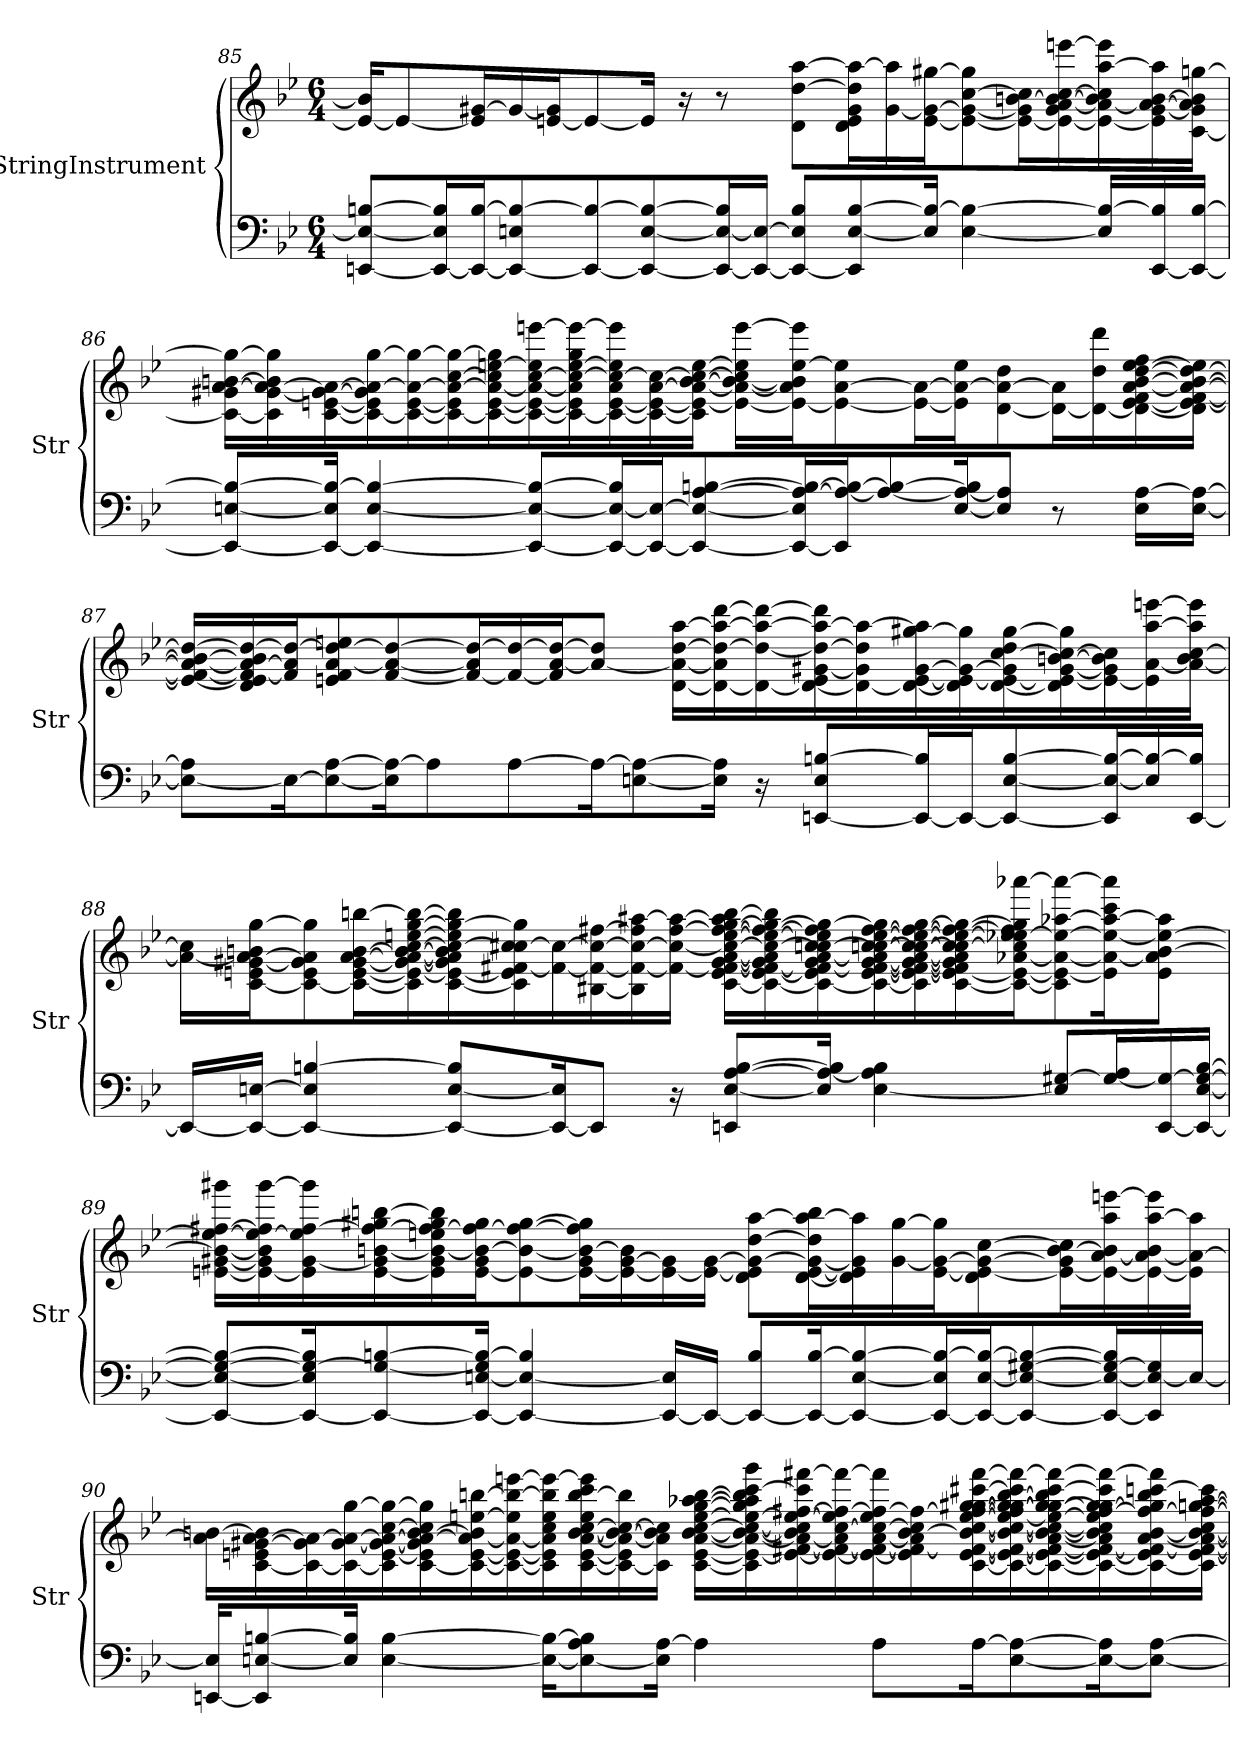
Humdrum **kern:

**kern	**kern
*part2	*part1
*staff2	*staff1
*I"StringInstrument	*I"StringInstrument
*I'Str	*I'Str
!!LO:LB:g=z
*clefF4	*clefG2
*k[b-e-]	*k[b-e-]
*M6/4	*M6/4
=85	=85
[8EEn/ 8E/_ [8Bn/L	16e/_ 16b/]KL
.	8e/_
16EE/_ 16E/] 16B/]L	.
16EE/_ [16B/J	16e/] [16g#X/L
8EE/_ 8En/ 8B/_	16g#/_
.	[16en/ 16g#/]J
8EE/_ 8B/_	8e/_
8EE/_ [8E/ 8B/_	16e/Jk]
.	16r
16EE/_ 16E/_ 16B/]L	8r
16EE/_ 16E/_JJ	.
8EE/_ 8E/] 8B/L	8d\ [8dd\ [8aa\L
8EE/] [8E/ [8B/	16d\ 16e\ 16g#\ 16dd\] 16aa\_L
.	[16g#\ 16aa\]
16E/] 16B/_Jk	[16e\ 16g#\_ [16gg#X\J
[4E\ 4B\_	8e\_ 8g#\_ [8cc\ 8gg#\]
.	16e\_ 16g#\] [16bn\ 16cc\]L
.	16e\_ 16g#\ [16a\ 16b\_ [16cc\ [16eeen\
16E/] 16B/_LL	16e\_ 16a\_ 16b\] 16cc\] [16aa\ 16eee\]
[16EE/ 16B/]	16e\] [16g#\ 16a\_ [16b\ 16aa\]
16EE/_ [16B/JJ	[16c\ 16g#\] 16a\] 16b\] [16ggn\JJ
!!LO:LB:g=z
=86	=86
8EE/_ [8En/ 8B/_L	16c\_ 16g#X\ [16a\ [16bn\ 16gg\_LL
.	16c\] [16g#\ 16a\_ 16b\] 16gg\]
16EE/_ 16E/] 16B/_Jk	[16c\ [16en\ 16g#\_ 16a\_
4EE/_ [4E/ 4B/_	16c\_ 16e\] 16g#\] 16a\_ [16gg\
.	16c\_ [16e\ 16a\_ 16gg\_
.	16c\_ 16e\] 16a\_ [16cc\ 16gg\_
.	16c\_ [16e\ 16a\_ 16cc\] [16een\ 16gg\]
8EE/_ 8E/_ 8B/_L	16c\_ 16e\_ 16a\_ [16cc\ 16ee\] [16eeen\
.	16c\_ 16e\] 16a\] 16cc\_ [16ee\ 16gg\ 16eee\_
16EE/_ 16E/_ 16B/]L	16c\_ [16e\ 16a\ 16cc\_ 16ee\] 16eee\]
16EE/_ 16E/_J	16c\_ 16e\_ [16a\ 16cc\_
8EE/_ 8E/_ [8A/ [8Bn/	16c\] 16e\_ 16a\_ [16b\ 16cc\_ [16ee\JJ
.	16e\_ 16a\_ 16b\_ 16cc\] 16ee\] [16eee\LL
16EE/_ 16E/] 16A/_ 16B/_L	16e\_ 16a\] 16b\] [16ee\ 16eee\]J
16EE/] 16A/_ 16B/_J	8e\_ [8a\ 8ee\]
8A/_ 8B/_	.
.	16e\_ 16a\_L
[16E/ 16A/_ 16B/]K	16e\] 16a\_ 16ee\J
8E/] 8A/]J	[8d\ 8a\_ 8dd\
8r	16d\_ 16a\]L
.	16d\_ 16dd\ 16ddd\
16E\ [16A\LL	16d\_ [16e\ 16f\ [16a\ [16b\ [16dd\ [16ee\ 16ff\
[16E\ 16A\_JJ	16d\] 16e\_ [16f\ 16a\_ 16b\_ 16dd\_ 16ee\]JJ
!!LO:LB:g=z
=87	=87
8E\_ 8A\]L	16e/_ 16f/_ 16a/_ 16b/_ 16dd/_LL
.	16d/ 16e/] 16f/_ 16a/_ 16b/] 16dd/_
16E\K_	16f/] 16a/] 16dd/_J
8E\_ [8A\	8en/ 8f/ [8a/ 8dd/_ 8een/
16E\] 16A\_K	[8f/ 8a/_ 8dd/_
8A\]	.
.	16f/_ 16a/] 16dd/_L
[8A\	16f/_ 16dd/_
.	16f/] [16a/ 16dd/_J
16A\K_	8a/_ 8dd/]J
[8En\ 8A\_	.
.	[16d\ 16a\_ [16dd\ [16aa\LL
16E\] 16A\]Jk	16d\_ 16a\] 16dd\_ 16aa\_ [16ddd\
16r	16d\_ 16dd\_ 16aa\_ 16ddd\_
[8EEn/ 8E/ [8Bn/L	16d\_ 16e\ [16g#X\ 16dd\_ 16aa\_ 16ddd\]
.	16d\_ 16g#\] 16dd\] 16aa\_
16EE/_ 16B/]L	16d\_ [16e\ [16g#\ [16gg#X\ 16aa\]
16EE/J_	16d\] 16e\_ 16g#\_ 16gg#\]
8EE/_ [8E/ [8B/	[16d\ 16e\_ 16g#\] [16cc\ 16dd\ [16gg#\
.	16d\] 16e\_ [16g#\ [16bn\ 16cc\_ 16gg#\]
16EE/] 16E/_ 16B/_L	16e\_ 16g#\] 16b\] 16cc\]
16E/] 16B/_	16e\] [16a\ [16aa\ [16eeen\
[16EE/ 16B/]JJ	16a\_ 16b\ [16cc\ 16aa\] 16eee\]JJ
!!LO:LB:g=z
=88	=88
16EE/LL_	16a\_ 16cc\]LL
16EE/_ [16En/JJ	[16c\ 16en\ [16g#X\ 16a\_ 16bn\ [16gg\J
4EE/_ 4E/] [4Bn/	8c\_ 8e\ 8g#\] 8a\] 8gg\]
.	16c\_ [16e\ [16g#\ [16a\ [16b\ [16bbn\L
.	16c\] 16e\_ 16g#\_ 16a\_ 16b\_ [16cc\ [16een\ [16gg\ 16bb\_
8EE/_ [8E/ 8B/]L	[16c\ 16e\_ 16g#\] 16a\] 16b\] 16cc\_ 16ee\] 16gg\_ 16bb\]
.	16c\] 16e\] [16f#X\ 16cc\] [16cc#X\ 16gg\]
16EE/_ 16E/]K	16f#\_ 16cc#\_
8EE/J]	[16B#X\ 16f#\_ 16cc#\_ [16ff#X\
.	16B#\] 16f#\_ 16cc#\_ 16ff#\] [16aa#X\
16r	16f#\_ 16cc#\_ [16ff#\ 16aa#\_JJ
8EEn/ [8E/ [8A/ [8B/L	[16c\ 16e\ 16f#\_ [16g#\ [16a\ 16cc#\_ [16ee\ 16ff#\_ [16gg\ 16aa#\] [16bb\LL
.	16c\_ [16e\ 16f#\_ 16g#\] 16a\] 16cc#\_ 16ee\_ 16ff#\_ 16gg\_ 16bb\]
16E/] 16A/_ 16B/]Jk	16c\_ 16e\] 16f#\_ 16g#\ [16a\ 16ccn\ 16cc#\_ 16ee\] 16ff#\] 16gg\_
[4E\ 4A\] 4B\	16c\_ [16e\ 16f#\_ [16g#\ 16a\] [16ccn\ 16cc#\_ [16ee\ [16ff#\ 16gg\]
.	16c\] 16e\_ 16f#\_ 16g#\_ [16a\ 16cc\_ 16cc#\_ 16ee\_ 16ff#\_ [16gg\
.	[16c\ 16e\_ 16f#\] 16g#\] 16a\] 16cc\_ 16cc#\] 16ee\_ 16ff#\_ 16gg\_
.	16c\_ 16e\_ [16a-X\ 16cc\] [16ee-X\ 16ee\] 16ff#\] 16gg\] [16aaa-X\J
8E/] [8G#X/L	8c\] 8e\_ 8a-\_ 8ee-\_ [8aa-X\ 8aaa-\_
16G#/_ 16A/L	16e\] 16a-\_ 16ee-\_ 16aa-\_ 16ccc\ 16aaa-\]K
[16EE/ 16G#/_	8e\ 8a-\] [8b\ 8ee-\_ 8aa-\]J
16EE/_ [16E/ 16G#/_ [16B/JJ	.
!!LO:LB:g=z
=89	=89
8EE/_ 8E/_ 8G#/_ 8B/_L	[16en\ [16g#X\ 16b\_ 16ee-\_ [16ff#X\ 16ggg#X\LL
.	16e\_ 16g#\] 16b\] 16ee-\_ 16ff#\] [16ggg#\
16EE/_ 16E/] 16G#/_ 16B/]K	16e\] [16g#\ 16ee-\] [16ff#\ 16ggg#\]
8EE/_ 8G#/_ [8Bn/	[16e\ 16g#\] [16bn\ 16ff#\_ 16gg#X\ [16bbn\
.	16e\] 16g#\ 16b\_ 16een\ 16ff#\_ 16gg#\ 16bb\]
16EE/_ [16En/ 16G#/] 16B/_Jk	[16e\ 16g#\ 16b\_ 16ff#\_ 16gg#\J
4EE/_ 4E/_ 4B/]	8e\_ 8b\_ 8ff#\_ [8gg#\
.	16e\_ 16g#\ 16b\_ 16ff#\] 16gg#\]L
.	16e\_ [16g#\ 16b\]
16EE/_ 16E/]LL	16e\_ 16g#\]
16EE/JJ_	16e\_ [16g#\JJ
8EE/_ 8B/L	8d\ 8e\] 8g#\_ [8dd\ [8aa\L
16EE/_ [16B/K	[16d\ [16e\ 16g#\_ 16dd\] 16aa\_ 16bb\L
8EE/_ [8E/ 8B/_	16d\] 16e\] 16g#\] 16aa\]
.	[16g#\ [16gg#\
16EE/_ 16E/] 16B/_L	[16e\ 16g#\_ 16gg#\]J
16EE/_ [16E/ 16B/_J	8d\ 8e\_ 8g#\_ [8cc\
8EE/_ 8E/_ [8G#X/ 8B/_	.
.	16e\_ 16g#\] [16b\ 16cc\]L
16EE/_ 16E/_ 16G#/_ 16B/]L	16e\_ [16a\ 16b\] 16aa\ [16eeen\
16EE/] 16E/_ 16G#/]	16e\_ 16a\_ 16b\ [16aa\ 16eee\]
16E/JJ_	16e\] 16a\_ 16aa\]JJ
!!LO:PB:g=z
=90	=90
[16EEn/ 16E/]KL	16a\] [16bn\LL
8EE/] [8En/ [8Bn/	[16c\ 16en\ [16g#X\ [16a\ 16b\]
.	16c\_ 16g#\] 16a\_
16E/] 16B/]Jk	16c\_ [16g#\ 16a\_ [16gg\
[4E\ [4B\	16c\] [16e\ 16g#\_ 16a\_ [16cc\ 16gg\_
.	[16c\ 16e\] 16g#\] 16a\_ [16b\ 16cc\] 16gg\]
.	16c\_ [16e\ 16a\_ 16b\] [16een\ [16bbn\
.	16c\_ 16e\_ 16a\_ 16ee\] 16bb\_ [16eeen\
16E\_ 16B\_KL	16c\] 16e\] 16a\] 16cc\ 16ee\ 16bb\] 16eee\_
8E\_ 8A\ 8B\]	[16c\ [16e\ [16a\ [16b\ [16cc\ 16ee\ [16bb\ 16ccc\ 16eee\]
.	16c\_ 16e\] 16a\_ 16b\_ 16cc\_ 16bb\]
16E\] [16A\Jk	16c\] 16a\] 16b\] 16cc\]JJ
4A\]	[16c\ [16e\ [16a\ [16b\ [16cc\ [16ee\ [16gg\ [16aa-X\ [16bb\LL
.	16c\] 16e\_ 16a\_ 16b\_ 16cc\_ 16ee\_ 16gg\] 16aa-\] 16bb\] [16ccc\ 16ggg\
.	16e\_ [16f#X\ 16a\_ 16b\] 16cc\] 16ee\_ [16ff#X\ 16ccc\] [16fff#X\
.	16e\_ 16f#\_ 16a\] [16cc\ 16ee\] 16ff#\_ 16fff#\_
8A\L	16e\_ 16f#\_ [16a\ 16cc\_ 16ee\ 16ff#\_ 16fff#\]
.	16e\] 16f#\_ 16a\] [16b\ 16cc\] 16ff#\_
[16A\K	[16c\ [16e\ 16f#\_ 16b\_ [16cc\ [16ee\ 16ff#\_ [16gg\ [16gg#X\ [16ccc#X\ [16fff#\
[8E\ 8A\_	16c\_ 16e\_ 16f#\_ 16b\_ 16cc\_ 16ee\_ 16ff#\] 16gg\_ 16gg#\_ [16bb\ 16ccc#\] 16fff#\_
.	16c\_ 16e\_ 16f#\_ [16a\ 16b\_ 16cc\_ 16ee\_ 16gg\_ 16gg#\_ 16bb\] [16ccc#\ 16fff#\_
16E\_ 16A\]K	16c\_ 16e\_ 16f#\_ 16a\] 16b\] 16cc\] 16ee\] [16ff#\ 16gg\_ 16gg#\] 16ccc#\] 16fff#\_
8E\_ [8A\J	16c\_ 16e\] 16f#\_ [16a\ [16b\ 16ff#\_ 16gg\] 16bb\ [16cccn\ 16fff#\]
.	16c\] [16e\ 16f#\_ 16a\_ 16b\_ 16cc\ 16ff#\_ [16ggn\ [16aa-\ 16ccc\]JJ
=	=
*-	*-
